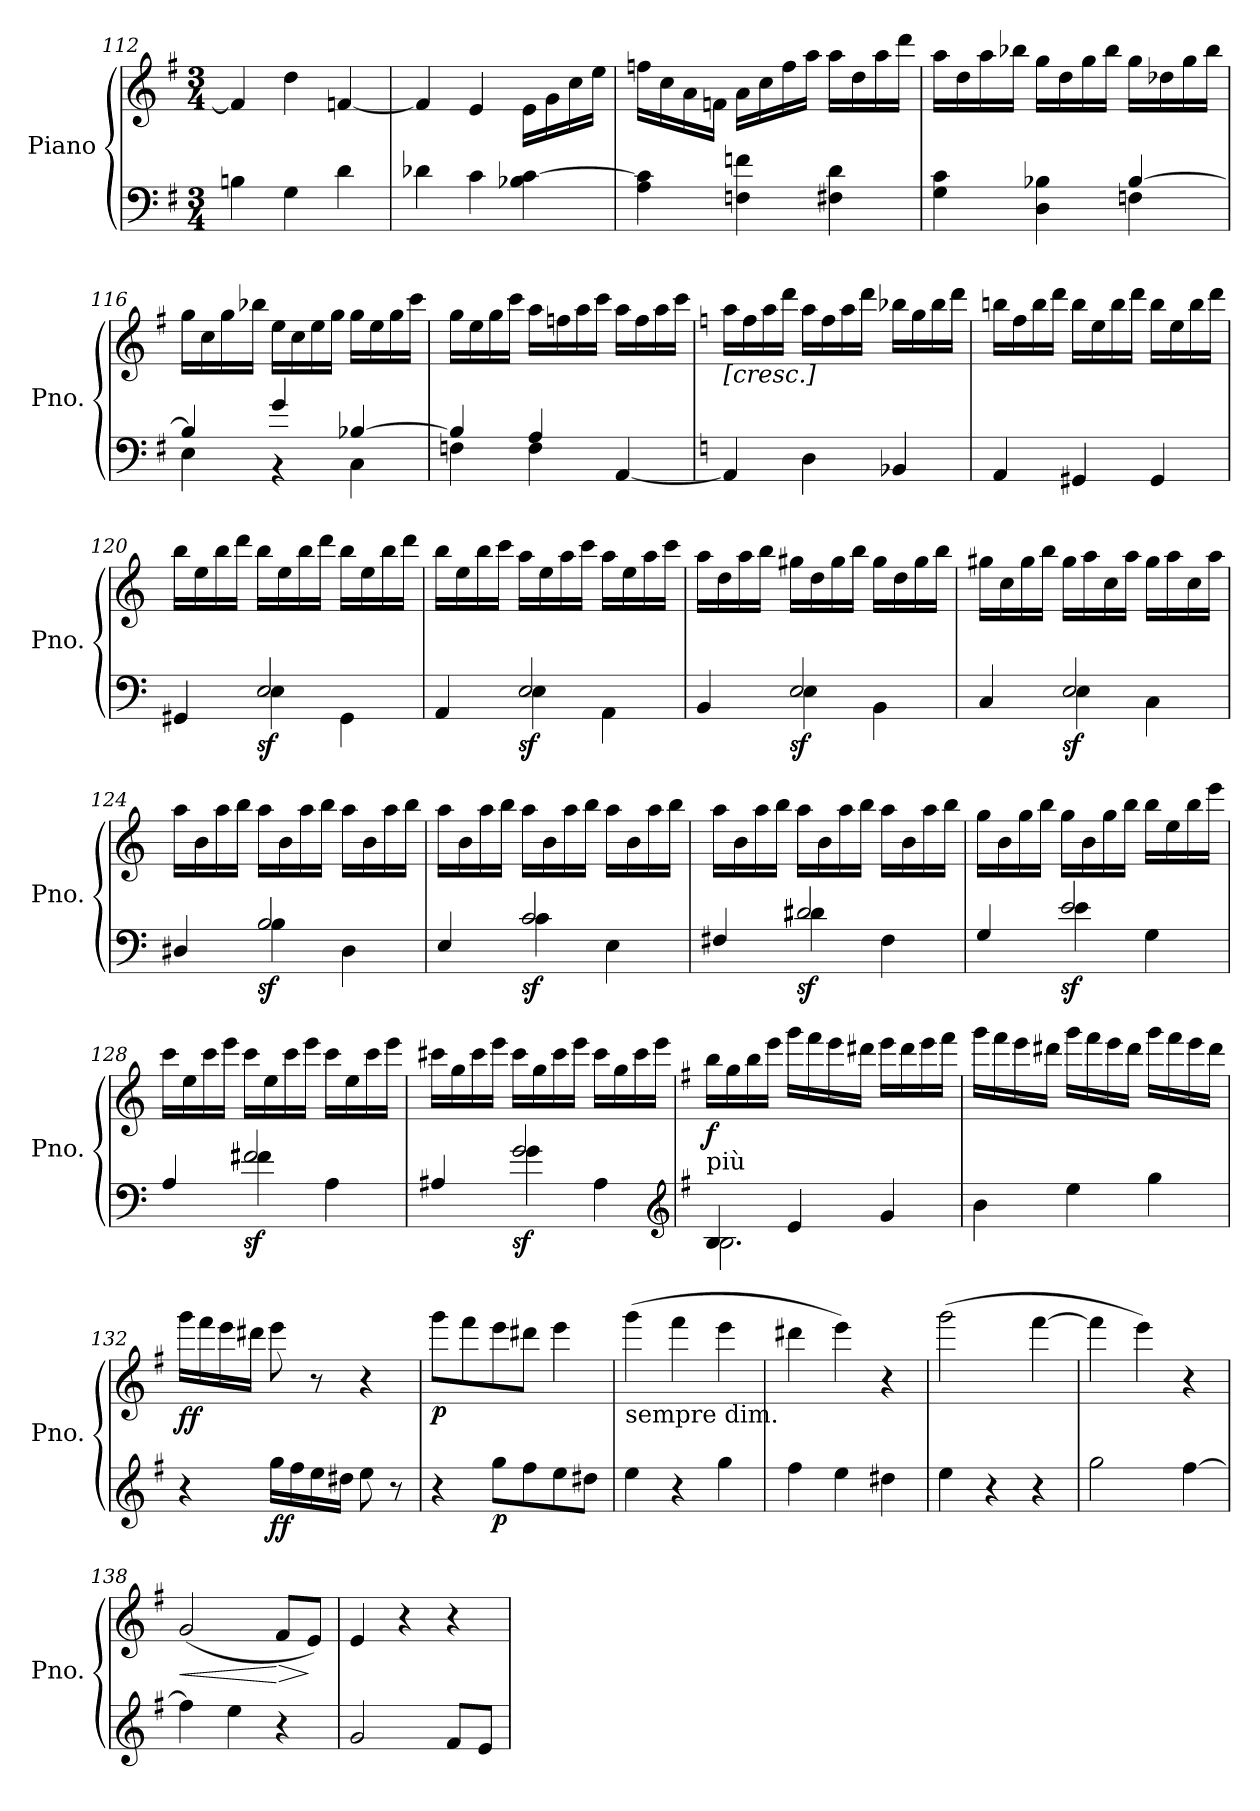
**kern	**kern	**dynam
*part1	*part1	*part1
*staff2	*staff1	*staff1/2
*I"Piano	*	*
*I'Pno.	*	*
*clefF4	*clefG2	*
*k[f#]	*k[f#]	*
*G:	*G:	*
*M3/4	*M3/4	*
=112	=112	=112
4Bn\	4f/]	.
4G\	4dd\	.
4d\	[4fn/	.
=113	=113	=113
4d-X\	4f/]	.
4c\	4e/	.
4B-X\ [4c\	16e\LL	.
.	16g\	.
.	16cc\	.
.	16ee\JJ	.
!!LO:PB:g=z
=114	=114	=114
4A\ 4c\]	16ffn\LL	.
.	16cc\	.
.	16a\	.
.	16fn\JJ	.
4Fn\ 4fn\	16a\LL	.
.	16cc\	.
.	16ff\	.
.	16aa\JJ	.
4F#X\ 4d\	16aa\LL	.
.	16dd\	.
.	16aa\	.
.	16ddd\JJ	.
=115	=115	=115
*^	*	*
4G\ 4c\	2ryy	16aa\LL	.
.	.	16dd\	.
.	.	16aa\	.
.	.	16bb-X\JJ	.
4D\ 4B-X\	.	16gg\LL	.
.	.	16dd\	.
.	.	16gg\	.
.	.	16bb-\JJ	.
[4B-/	4Fn\	16gg\LL	.
.	.	16dd-X\	.
.	.	16gg\	.
.	.	16bb-\JJ	.
=116	=116	=116	=116
4B-/]	4E\	16gg\LL	.
.	.	16cc\	.
.	.	16gg\	.
.	.	16bb-X\JJ	.
4g/	4r	16ee\LL	.
.	.	16cc\	.
.	.	16ee\	.
.	.	16gg\JJ	.
[4B-X/	4C\	16gg\LL	.
.	.	16ee\	.
.	.	16gg\	.
.	.	16ccc\JJ	.
!!LO:LB:g=z
=117	=117	=117	=117
4B-/]	4Fn\	16gg\LL	.
.	.	16ee\	.
.	.	16gg\	.
.	.	16ccc\JJ	.
4A/	4F\	16aa\LL	.
.	.	16ffn\	.
.	.	16aa\	.
.	.	16ccc\JJ	.
[4AA/	4ryy	16aa\LL	.
.	.	16ff\	.
.	.	16aa\	.
.	.	16ccc\JJ	.
*v	*v	*	*
=118	=118	=118
*k[]	*k[]	*
*C:	*C:	*
!	!LO:TX:b:t=[cresc.]	!
4AA/]	16aa\LL	.
.	16ff\	.
.	16aa\	.
.	16ddd\JJ	.
4D\	16aa\LL	.
.	16ff\	.
.	16aa\	.
.	16ddd\JJ	.
4BB-X/	16bb-X\LL	.
.	16gg\	.
.	16bb-\	.
.	16ddd\JJ	.
=119	=119	=119
4AA/	16bbn\LL	.
.	16ff\	.
.	16bb\	.
.	16ddd\JJ	.
4GG#X/	16bb\LL	.
.	16ee\	.
.	16bb\	.
.	16ddd\JJ	.
4GG#/	16bb\LL	.
.	16ee\	.
.	16bb\	.
.	16ddd\JJ	.
!!LO:LB:g=z
=120	=120	=120
*^	*	*
4GG#X/	4ryy	16bb\LL	.
.	.	16ee\	.
.	.	16bb\	.
.	.	16ddd\JJ	.
!	!	!	!LO:DY:b=2
2E/	4E\	16bb\LL	sf
.	.	16ee\	.
.	.	16bb\	.
.	.	16ddd\JJ	.
.	4GG#\	16bb\LL	.
.	.	16ee\	.
.	.	16bb\	.
.	.	16ddd\JJ	.
=121	=121	=121	=121
4AA/	4ryy	16bb\LL	.
.	.	16ee\	.
.	.	16bb\	.
.	.	16ccc\JJ	.
!	!	!	!LO:DY:b=2
2E/	4E\	16aa\LL	sf
.	.	16ee\	.
.	.	16aa\	.
.	.	16ccc\JJ	.
.	4AA\	16aa\LL	.
.	.	16ee\	.
.	.	16aa\	.
.	.	16ccc\JJ	.
=122	=122	=122	=122
4BB/	4ryy	16aa\LL	.
.	.	16dd\	.
.	.	16aa\	.
.	.	16bb\JJ	.
!	!	!	!LO:DY:b=2
2E/	4E\	16gg#X\LL	sf
.	.	16dd\	.
.	.	16gg#\	.
.	.	16bb\JJ	.
.	4BB\	16gg#\LL	.
.	.	16dd\	.
.	.	16gg#\	.
.	.	16bb\JJ	.
!!LO:LB:g=z
=123	=123	=123	=123
4C/	4ryy	16gg#X\LL	.
.	.	16cc\	.
.	.	16gg#\	.
.	.	16bb\JJ	.
!	!	!	!LO:DY:b=2
2E/	4E\	16gg#\LL	sf
.	.	16aa\	.
.	.	16cc\	.
.	.	16aa\JJ	.
.	4C\	16gg#\LL	.
.	.	16aa\	.
.	.	16cc\	.
.	.	16aa\JJ	.
=124	=124	=124	=124
4D#X/	4ryy	16aa\LL	.
.	.	16b\	.
.	.	16aa\	.
.	.	16bb\JJ	.
!	!	!	!LO:DY:b=2
2B/	4B\	16aa\LL	sf
.	.	16b\	.
.	.	16aa\	.
.	.	16bb\JJ	.
.	4D#\	16aa\LL	.
.	.	16b\	.
.	.	16aa\	.
.	.	16bb\JJ	.
=125	=125	=125	=125
4E/	4ryy	16aa\LL	.
.	.	16b\	.
.	.	16aa\	.
.	.	16bb\JJ	.
!	!	!	!LO:DY:b=2
2c/	4c\	16aa\LL	sf
.	.	16b\	.
.	.	16aa\	.
.	.	16bb\JJ	.
.	4E\	16aa\LL	.
.	.	16b\	.
.	.	16aa\	.
.	.	16bb\JJ	.
!!LO:LB:g=z
=126	=126	=126	=126
4F#X/	4ryy	16aa\LL	.
.	.	16b\	.
.	.	16aa\	.
.	.	16bb\JJ	.
!	!	!	!LO:DY:b=2
2d#X/	4d#\	16aa\LL	sf
.	.	16b\	.
.	.	16aa\	.
.	.	16bb\JJ	.
.	4F#\	16aa\LL	.
.	.	16b\	.
.	.	16aa\	.
.	.	16bb\JJ	.
=127	=127	=127	=127
4G/	4ryy	16gg\LL	.
.	.	16b\	.
.	.	16gg\	.
.	.	16bb\JJ	.
!	!	!	!LO:DY:b=2
2e/	4e\	16gg\LL	sf
.	.	16b\	.
.	.	16gg\	.
.	.	16bb\JJ	.
.	4G\	16bb\LL	.
.	.	16ee\	.
.	.	16bb\	.
.	.	16eee\JJ	.
=128	=128	=128	=128
4A/	4ryy	16ccc\LL	.
.	.	16ee\	.
.	.	16ccc\	.
.	.	16eee\JJ	.
!	!	!	!LO:DY:b=2
2f#X/	4f#\	16ccc\LL	sf
.	.	16ee\	.
.	.	16ccc\	.
.	.	16eee\JJ	.
.	4A\	16ccc\LL	.
.	.	16ee\	.
.	.	16ccc\	.
.	.	16eee\JJ	.
!!LO:PB:g=z
=129	=129	=129	=129
4A#X/	4ryy	16ccc#X\LL	.
.	.	16gg\	.
.	.	16ccc#\	.
.	.	16eee\JJ	.
!	!	!	!LO:DY:b=2
2g/	4g\	16ccc#\LL	sf
.	.	16gg\	.
.	.	16ccc#\	.
.	.	16eee\JJ	.
.	4A#\	16ccc#\LL	.
.	.	16gg\	.
.	.	16ccc#\	.
.	.	16eee\JJ	.
*clefG2	*	*	*
=130	=130	=130	=130
*k[f#]	*	*k[f#]	*
*G:	*	*G:	*
!	!	!LO:TX:b:t=più	!
!	!	!	!LO:DY:b
4B/	2.B\	16bb\LL	f
.	.	16gg\	.
.	.	16bb\	.
.	.	16eee\JJ	.
4e/	.	16ggg\LL	.
.	.	16fff#\	.
.	.	16eee\	.
.	.	16ddd#X\JJ	.
4g/	.	16eee\LL	.
.	.	16ddd#\	.
.	.	16eee\	.
.	.	16fff#\JJ	.
*v	*v	*	*
=131	=131	=131
4b\	16ggg\LL	.
.	16fff#\	.
.	16eee\	.
.	16ddd#X\JJ	.
4ee\	16ggg\LL	.
.	16fff#\	.
.	16eee\	.
.	16ddd#\JJ	.
4gg\	16ggg\LL	.
.	16fff#\	.
.	16eee\	.
.	16ddd#\JJ	.
!!LO:LB:g=z
=132	=132	=132
!	!	!LO:DY:b
4r	16ggg\LL	ff
.	16fff#\	.
.	16eee\	.
.	16ddd#X\JJ	.
!	!	!LO:DY:b=2
16gg\LL	8eee\	ff
16ff#\	.	.
16ee\	8r	.
16dd#X\JJ	.	.
8ee\	4r	.
8r	.	.
=133	=133	=133
!	!	!LO:DY:b
4r	8ggg\L	p
.	8fff#\	.
!	!	!LO:DY:b=2
8gg\L	8eee\	p
8ff#\	8ddd#X\J	.
8ee\	4eee\	.
8dd#X\J	.	.
=134	=134	=134
!	!LO:TX:b:t=sempre dim.	!
4ee\	(4ggg\	.
4r	4fff#\	.
4gg\	4eee\	.
=135	=135	=135
4ff#\	4ddd#X\	.
4ee\	4eee\)	.
4dd#X\	4r	.
=136	=136	=136
4ee\	(2ggg\	.
4r	.	.
4r	[4fff#\	.
=137	=137	=137
2gg\	4fff#\]	.
.	4eee\)	.
[4ff#\	4r	.
=138	=138	=138
!	!	!LO:HP:b
4ff#\]	(2g/	<
4ee\	.	.
!	!	!LO:HP:n=1:b
4r	8f#/L	[ >
.	8e/J)	]
!!LO:LB:g=z
=139	=139	=139
2g/	4e/	.
.	4r	.
8f#/L	4r	.
8e/J	.	.
=	=	=
*-	*-	*-
